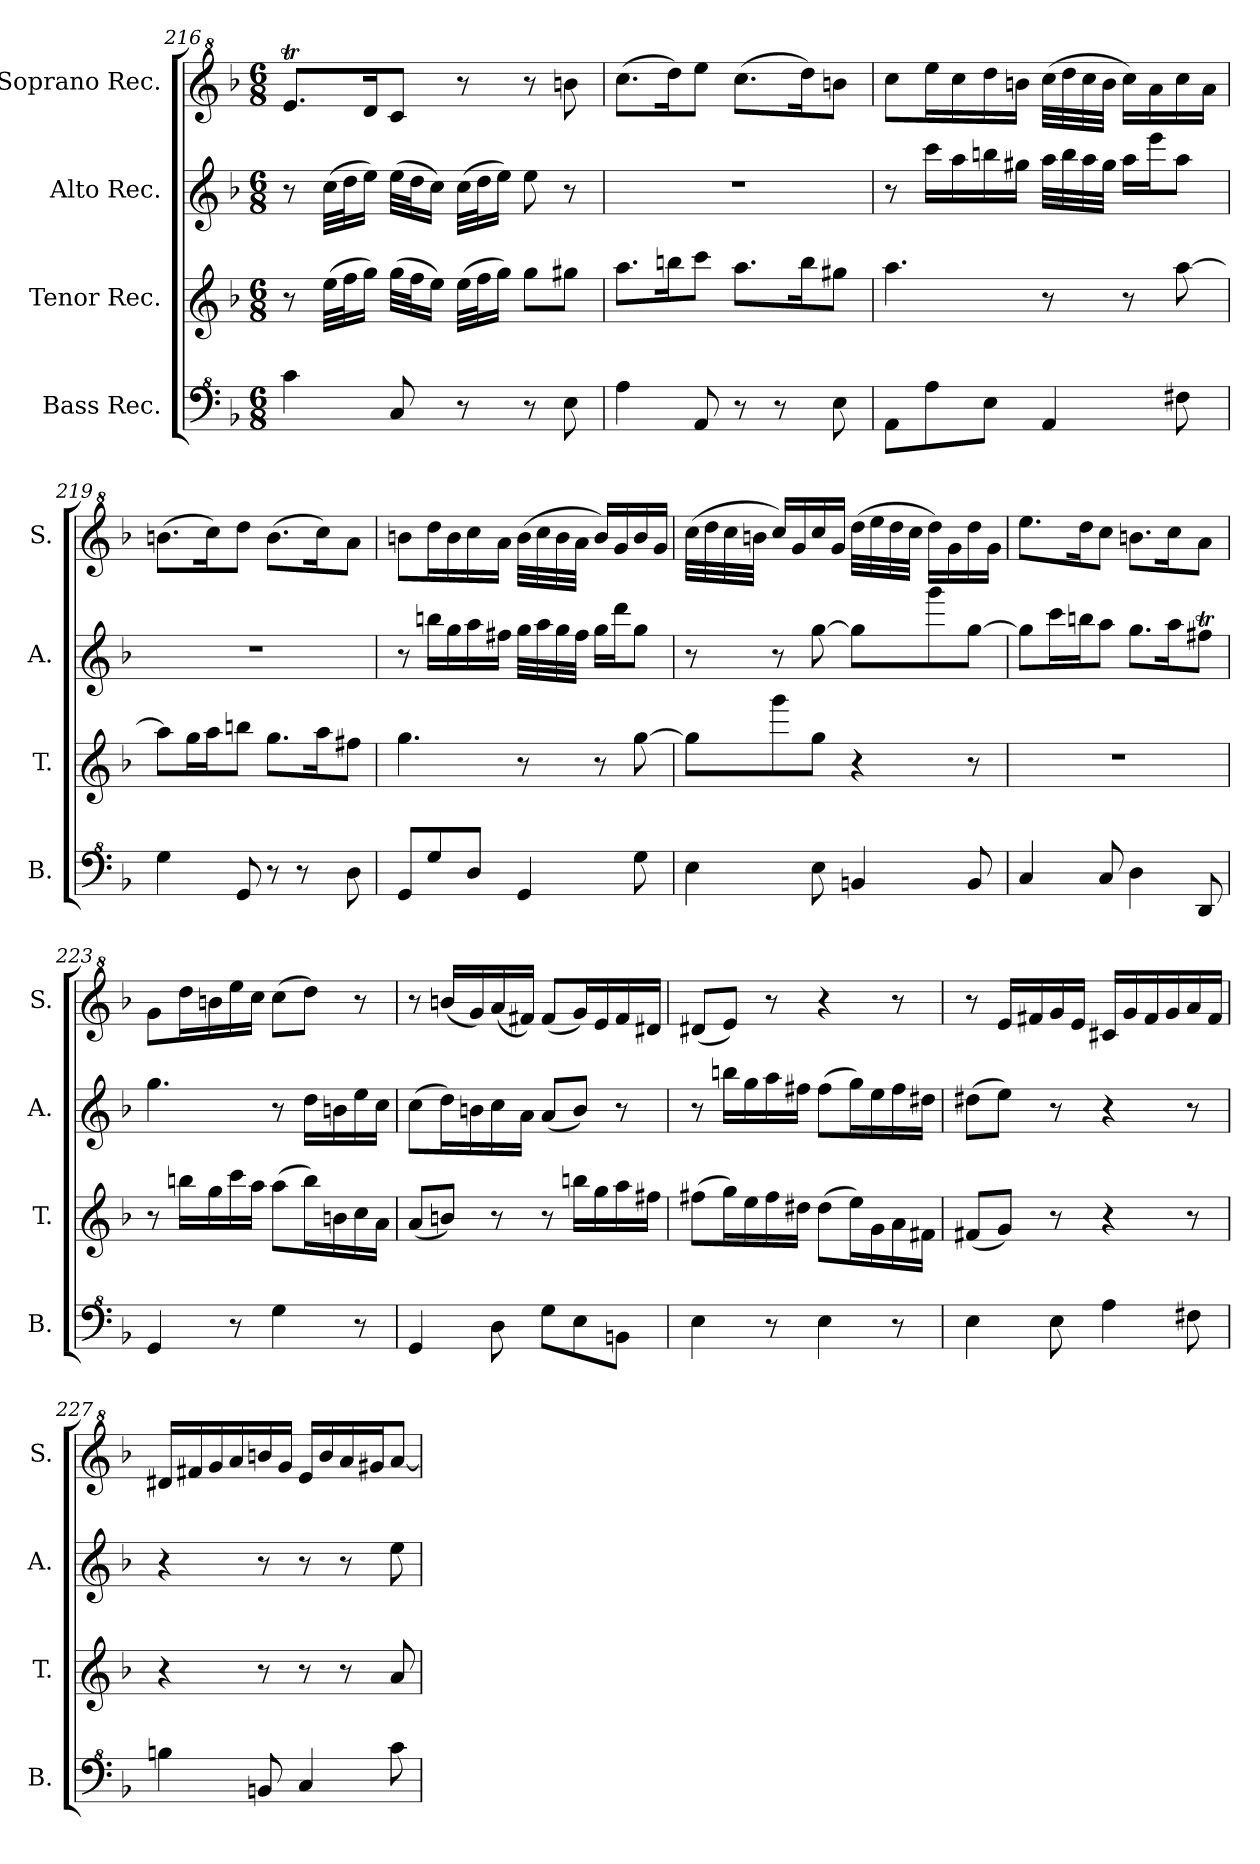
**kern	**kern	**kern	**kern
*part4	*part3	*part2	*part1
*staff4	*staff3	*staff2	*staff1
*I"Bass Rec.	*I"Tenor Rec.	*I"Alto Rec.	*I"Soprano Rec.
*I'B.	*I'T.	*I'A.	*I'S.
*clefF^4	*clefG2	*clefG2	*clefG^2
*k[b-]	*k[b-]	*k[b-]	*k[b-]
*M6/8	*M6/8	*M6/8	*M6/8
=216	=216	=216	=216
4cc\	8r	8r	8.eet/L
.	(32ee\LLL	(32cc\LLL	.
.	32ff\J	32dd\J	.
.	16gg\JJ)	16ee\JJ)	16dd/K
8c/	(32gg\LLL	(32ee\LLL	8cc/J
.	32ff\J	32dd\J	.
.	16ee\JJ)	16cc\JJ)	.
8r	(32ee\LLL	(32cc\LLL	8r
.	32ff\J	32dd\J	.
.	16gg\JJ)	16ee\JJ)	.
8r	8gg\L	8ee\	8r
8e\	8gg#X\J	8r	8bbn\
=217	=217	=217	=217
4a\	8.aa\L	2.r	(8.ccc\L
.	16bbn\K	.	16ddd\K)
8A/	8ccc\J	.	8eee\J
8r	8.aa\L	.	(8.ccc\L
8r	.	.	.
.	16bb\K	.	16ddd\K)
8e\	8gg#X\J	.	8bbn\J
=218	=218	=218	=218
8A\L	4.aa\	8r	8ccc\L
8a\	.	16ccc\LL	16eee\L
.	.	16aa\	16ccc\
8e\J	.	16bbn\	16ddd\
.	.	16gg#X\JJ	16bbn\JJ
4A/	8r	32aa\LLL	(32ccc\LLL
.	.	32bb\	32ddd\
.	.	32aa\	32ccc\
.	.	32gg#\JJJ	32bb\JJJ
.	8r	16aa\LL	16ccc\LL)
.	.	16eee\J	16aa\
8f#X\	[8aa\	8aa\J	16ccc\
.	.	.	16aa\JJ
=219	=219	=219	=219
4g\	8aa\L]	2.r	(8.bbn\L
.	16gg\L	.	.
.	16aa\J	.	16ccc\K)
8G/	8bbn\J	.	8ddd\J
8r	8.gg\L	.	(8.bb\L
8r	.	.	.
.	16aa\K	.	16ccc\K)
8d\	8ff#X\J	.	8aa\J
=220	=220	=220	=220
8G/L	4.gg\	8r	8bbn\L
8g/	.	16bbn\LL	16ddd\L
.	.	16gg\	16bb\
8d/J	.	16aa\	16ccc\
.	.	16ff#X\JJ	16aa\JJ
4G/	8r	32gg\LLL	(32bb\LLL
.	.	32aa\	32ccc\
.	.	32gg\	32bb\
.	.	32ff#\JJJ	32aa\JJJ
.	8r	16gg\LL	16bb/LL)
.	.	16ddd\J	16gg/
8g\	[8gg\	8gg\J	16bb/
.	.	.	16gg/JJ
!!LO:LB:g=z
=221	=221	=221	=221
4e\	8gg\L]	8r	(32ccc\LLL
.	.	.	32ddd\
.	.	.	32ccc\
.	.	.	32bbn\JJJ
.	8ggg\	8r	16ccc/LL)
.	.	.	16gg/
8e\	8gg\J	[8gg\	16ccc/
.	.	.	16gg/JJ
4Bn/	4r	8gg\L]	(32ddd\LLL
.	.	.	32eee\
.	.	.	32ddd\
.	.	.	32ccc\JJJ
.	.	8ggg\	16ddd\LL)
.	.	.	16gg\
8B/	8r	[8gg\J	16ddd\
.	.	.	16gg\JJ
=222	=222	=222	=222
4c/	2.r	8gg\L]	8.eee\L
.	.	16ccc\L	.
.	.	16bbn\J	16ddd\K
8c/	.	8aa\J	8ccc\J
4d\	.	8.gg\L	8.bbn\L
.	.	16aa\K	16ccc\K
8D/	.	8ff#Xt\J	8aa\J
=223	=223	=223	=223
4G/	8r	4.gg\	8gg\L
.	16bbn\LL	.	16ddd\L
.	16gg\	.	16bbn\
8r	16ccc\	.	16eee\
.	16aa\JJ	.	16ccc\JJ
4g\	(8aa\L	8r	(8ccc\L
.	16bb\L)	16dd\LL	8ddd\J)
.	16bn\	16bn\	.
8r	16cc\	16ee\	8r
.	16a\JJ	16cc\JJ	.
=224	=224	=224	=224
4G/	(8a/L	(8cc\L	8r
.	8bn/J)	16dd\L)	(16bbn/LL
.	.	16bn\	16gg/)
8d\	8r	16cc\	(16aa/
.	.	16a\JJ	16ff#X/JJ)
8g\L	8r	(8a/L	(8ff#/L
8e\	16bbn\LL	8b/J)	16gg/L)
.	16gg\	.	16ee/
8Bn\J	16aa\	8r	16ff#/
.	16ff#X\JJ	.	16dd#X/JJ
=225	=225	=225	=225
4e\	(8ff#X\L	8r	(8dd#X/L
.	16gg\L)	16bbn\LL	8ee/J)
.	16ee\	16gg\	.
8r	16ff#\	16aa\	8r
.	16dd#X\JJ	16ff#X\JJ	.
4e\	(8dd#\L	(8ff#\L	4r
.	16ee\L)	16gg\L)	.
.	16g\	16ee\	.
8r	16a\	16ff#\	8r
.	16f#X\JJ	16dd#X\JJ	.
=226	=226	=226	=226
4e\	(8f#X/L	(8dd#X\L	8r
.	8g/J)	8ee\J)	16ee/LL
.	.	.	16ff#X/
8e\	8r	8r	16gg/
.	.	.	16ee/JJ
4a\	4r	4r	16cc#X/LL
.	.	.	16gg/
.	.	.	16ff#/
.	.	.	16gg/
8f#X\	8r	8r	16aa/
.	.	.	16ff#/JJ
!!LO:LB:g=z
=227	=227	=227	=227
4bn\	4r	4r	16dd#X/LL
.	.	.	16ff#X/
.	.	.	16gg/
.	.	.	16aa/
8Bn/	8r	8r	16bbn/
.	.	.	16gg/JJ
4c/	8r	8r	16ee/LL
.	.	.	16bb/
.	8r	8r	16aa/
.	.	.	16gg#X/J
8cc\	8a/	8ee\	[8aa/J
=	=	=	=
*-	*-	*-	*-
